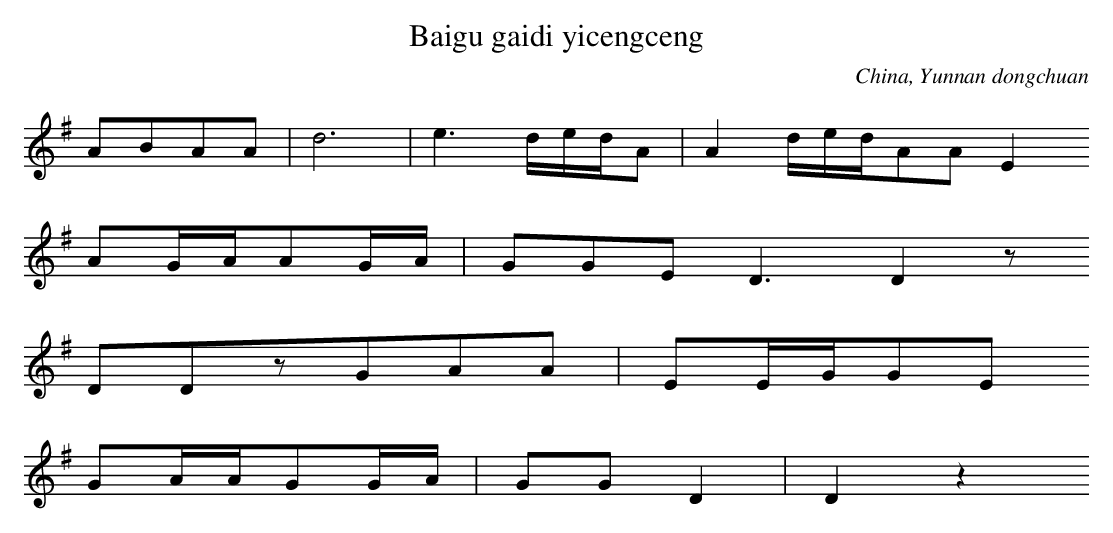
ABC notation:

X:1
T: Baigu gaidi yicengceng
O: China, Yunnan dongchuan
M: none
L: 1/16
K: G
A2B2A2A2 | d12 | e6dedA2 | A4dedA2A2E4
A2GAA2GA | G2G2E2D6D4z2
D2D2z2G2A2A2 | E2EGG2E2
G2AAG2GA | G2G2D4 | D4z4
